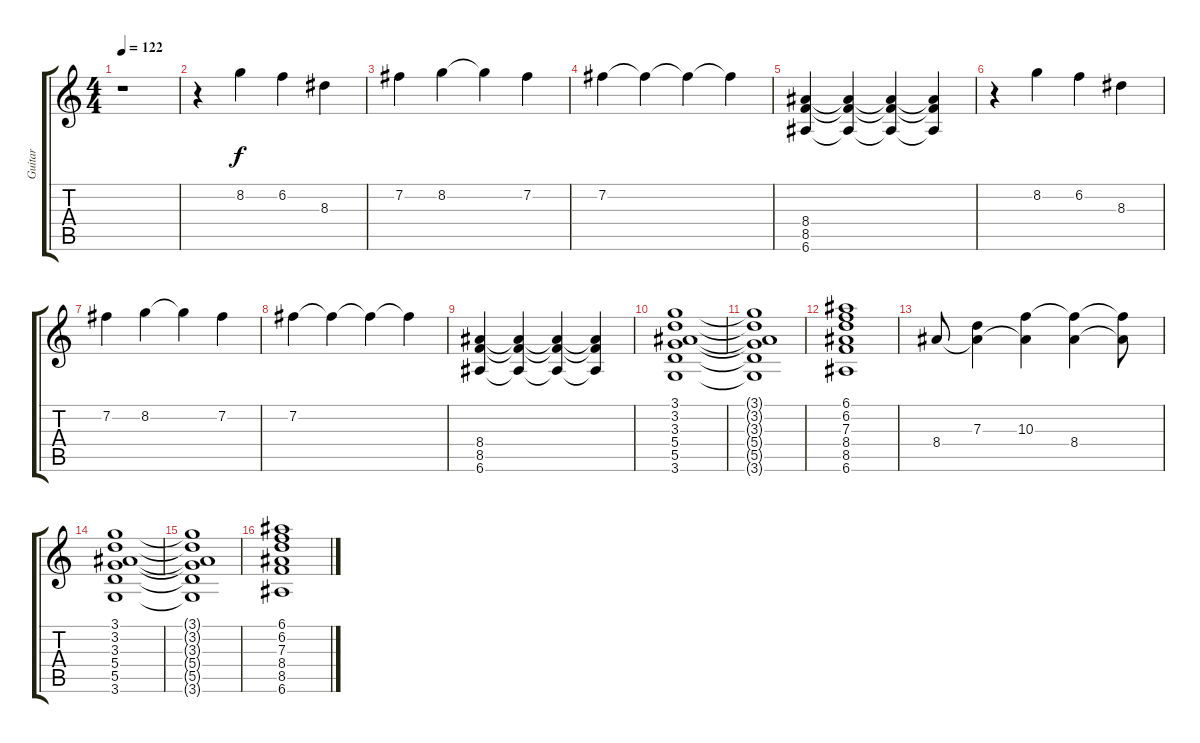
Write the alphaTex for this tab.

\track ("Guitar" "Guitar") {mute instrument electricguitarjazz}
\staff {score tabs}
\tuning (E4 B3 G3 D3 A2 E2) {hide}
\ts (4 4)
\tempo 122
\clef g2
\ks c
r.1{dy f} |
r.4 8.2.4 6.2.4 8.3.4 |
7.2.4 8.2.4 8.2{t}.4 7.2.4 |
7.2.4 7.2{t}.4 7.2{t}.4 7.2{t}.4 |
(8.4 8.5 6.6).4 (8.4{t} 8.5{t} 6.6{t}).4 (8.4{t} 8.5{t} 6.6{t}).4 (8.4{t} 8.5{t} 6.6{t}).4 |
r.4 8.2.4 6.2.4 8.3.4 |
7.2.4 8.2.4 8.2{t}.4 7.2.4 |
7.2.4 7.2{t}.4 7.2{t}.4 7.2{t}.4 |
(8.4 8.5 6.6).4 (8.4{t} 8.5{t} 6.6{t}).4 (8.4{t} 8.5{t} 6.6{t}).4 (8.4{t} 8.5{t} 6.6{t}).4 |
(3.1 3.2 3.3 5.4 5.5 3.6).1 |
(3.1{t} 3.2{t} 3.3{t} 5.4{t} 5.5{t} 3.6{t}).1 |
(6.1 6.2 7.3 8.4 8.5 6.6).1 |
8.4.8 (7.3 8.4{t}).4 (10.3 8.4{t}).4 (10.3{t} 8.4).4 (10.3{t} 8.4{t}).8 |
(3.1 3.2 3.3 5.4 5.5 3.6).1 |
(3.1{t} 3.2{t} 3.3{t} 5.4{t} 5.5{t} 3.6{t}).1 |
(6.1 6.2 7.3 8.4 8.5 6.6).1
